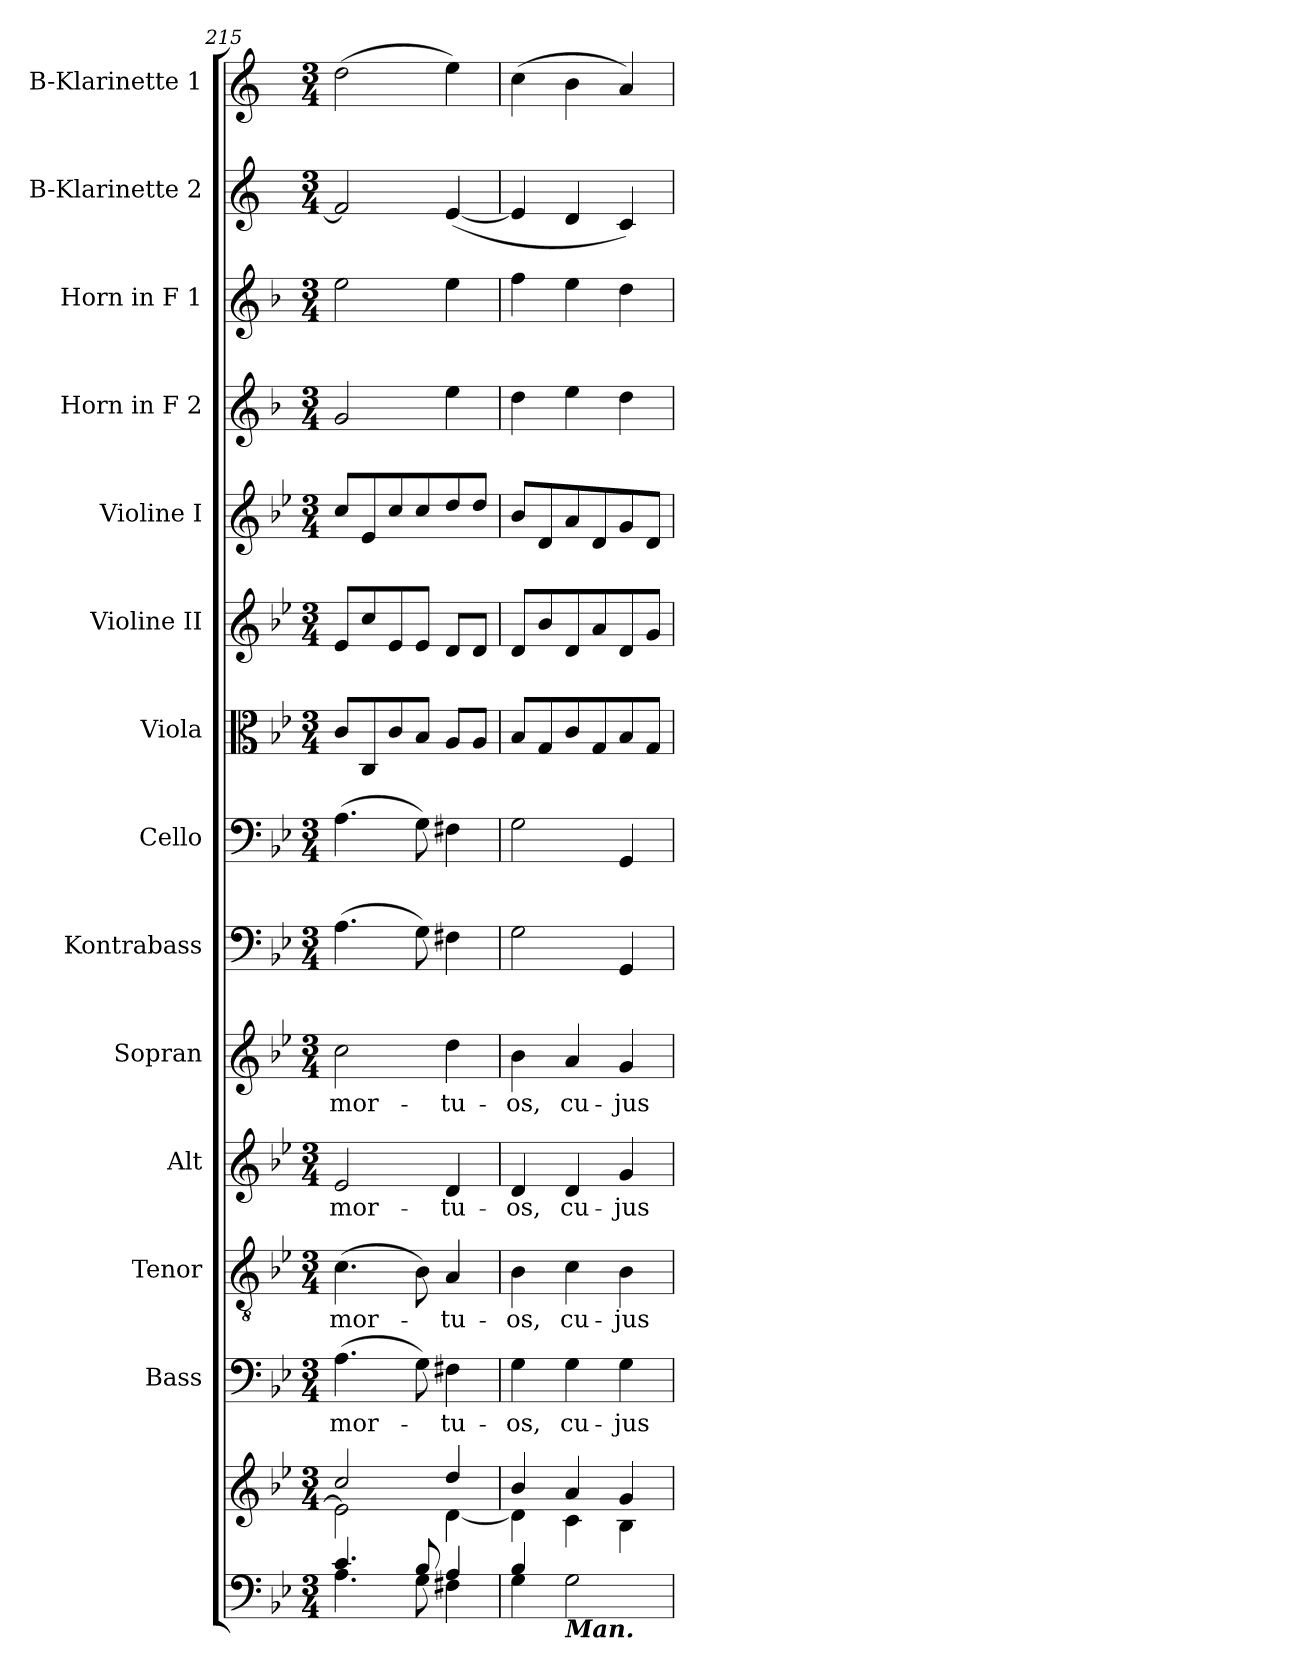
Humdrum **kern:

**kern	**kern	**kern	**text	**kern	**text	**kern	**text	**kern	**text	**kern	**kern	**kern	**kern	**kern	**kern	**kern	**kern	**kern
*part14	*part14	*part13	*part13	*part12	*part12	*part11	*part11	*part10	*part10	*part9	*part8	*part7	*part6	*part5	*part4	*part3	*part2	*part1
*staff15	*staff14	*staff13	*staff13	*staff12	*staff12	*staff11	*staff11	*staff10	*staff10	*staff9	*staff8	*staff7	*staff6	*staff5	*staff4	*staff3	*staff2	*staff1
*	*	*I"Bass	*	*I"Tenor	*	*I"Alt	*	*I"Sopran	*	*I"Kontrabass	*I"Cello	*I"Viola	*I"Violine II	*I"Violine I	*I"Horn in F 2	*I"Horn in F 1	*I"B-Klarinette 2	*I"B-Klarinette 1
*	*	*I'B.	*	*I'T.	*	*I'A.	*	*I'S.	*	*I'Kb.	*	*I'Vla.	*I'Vl. II	*I'Vl. I	*	*	*I'B Kl. 2	*I'B Kl. 1
*clefF4	*clefG2	*clefF4	*	*clefGv2	*	*clefG2	*	*clefG2	*	*clefF4	*clefF4	*clefC3	*clefG2	*clefG2	*clefG2	*clefG2	*clefG2	*clefG2
*	*	*	*	*	*	*	*	*	*	*ITrd7c12	*	*	*	*	*ITrd4c7	*ITrd4c7	*ITrd1c2	*ITrd1c2
*k[b-e-]	*k[b-e-]	*k[b-e-]	*	*k[b-e-]	*	*k[b-e-]	*	*k[b-e-]	*	*k[b-e-]	*k[b-e-]	*k[b-e-]	*k[b-e-]	*k[b-e-]	*k[b-e-]	*k[b-e-]	*k[b-e-]	*k[b-e-]
*B-:	*B-:	*B-:	*	*B-:	*	*B-:	*	*B-:	*	*B-:	*B-:	*B-:	*B-:	*B-:	*B-:	*B-:	*B-:	*B-:
*M3/4	*M3/4	*M3/4	*	*M3/4	*	*M3/4	*	*M3/4	*	*M3/4	*M3/4	*M3/4	*M3/4	*M3/4	*M3/4	*M3/4	*M3/4	*M3/4
=215	=215	=215	=215	=215	=215	=215	=215	=215	=215	=215	=215	=215	=215	=215	=215	=215	=215	=215
*^	*^	*	*	*	*	*	*	*	*	*	*	*	*	*	*	*	*	*
!	!	!	!	!	!LO:LY:b	!	!LO:LY:b	!	!LO:LY:b	!	!LO:LY:b	!	!	!	!	!	!	!	!	!
4.c/	4.A\	2cc/	2e-\]	(>4.A\	mor-	(>4.c\	mor-	2e-/	mor-	2cc\	mor-	(>4.AA\	(>4.A\	8c/L	8e-/L	8cc/L	2c/	2a\	2e-/]	(>2cc\
.	.	.	.	.	.	.	.	.	.	.	.	.	.	8C/	8cc/	8e-/	.	.	.	.
.	.	.	.	.	.	.	.	.	.	.	.	.	.	8c/	8e-/	8cc/	.	.	.	.
8B-/	8G\	.	.	8G\)	.	8B-\)	.	.	.	.	.	8GG\)	8G\)	8B-/J	8e-/J	8cc/	.	.	.	.
!	!	!	!	!	!LO:LY:b	!	!LO:LY:b	!	!LO:LY:b	!	!LO:LY:b	!	!	!	!	!	!	!	!	!
4A/	4F#X\	4dd/	[<4d\	4F#X\	-tu-	4A/	-tu-	4d/	-tu-	4dd\	-tu-	4FF#X\	4F#X\	8A/L	8d/L	8dd/	4a\	4a\	(<[4d/	4dd\)
.	.	.	.	.	.	.	.	.	.	.	.	.	.	8A/J	8d/J	8dd/J	.	.	.	.
=216	=216	=216	=216	=216	=216	=216	=216	=216	=216	=216	=216	=216	=216	=216	=216	=216	=216	=216	=216	=216
!	!	!	!	!	!LO:LY:b	!	!LO:LY:b	!	!LO:LY:b	!	!LO:LY:b	!	!	!	!	!	!	!	!	!
4B-/	4G\	4b-/	4d\]	4G\	-os,	4B-\	-os,	4d/	-os,	4b-\	-os,	2GG\	2G\	8B-/L	8d/L	8b-/L	4g\	4b-\	4d/]	(>4b-\
.	.	.	.	.	.	.	.	.	.	.	.	.	.	8G/	8b-/	8d/	.	.	.	.
!LO:TX:b:Bi:t=Man.	!	!	!	!	!	!	!	!	!	!	!	!	!	!	!	!	!	!	!	!
!	!	!	!	!	!LO:LY:b	!	!LO:LY:b	!	!LO:LY:b	!	!LO:LY:b	!	!	!	!	!	!	!	!	!
2G\	2ryy	4a/	4c\	4G\	cu-	4c\	cu-	4d/	cu-	4a/	cu-	.	.	8c/	8d/	8a/	4a\	4a\	4c/	4a\
.	.	.	.	.	.	.	.	.	.	.	.	.	.	8G/	8a/	8d/	.	.	.	.
!	!	!	!	!	!LO:LY:b	!	!LO:LY:b	!	!LO:LY:b	!	!LO:LY:b	!	!	!	!	!	!	!	!	!
.	.	4g/	4B-\	4G\	-jus	4B-\	-jus	4g/	-jus	4g/	-jus	4GGG/	4GG/	8B-/	8d/	8g/	4g\	4g\	4B-/)	4g/)
.	.	.	.	.	.	.	.	.	.	.	.	.	.	8G/J	8g/J	8d/J	.	.	.	.
*v	*v	*	*	*	*	*	*	*	*	*	*	*	*	*	*	*	*	*	*	*
*	*v	*v	*	*	*	*	*	*	*	*	*	*	*	*	*	*	*	*	*
=	=	=	=	=	=	=	=	=	=	=	=	=	=	=	=	=	=	=
*-	*-	*-	*-	*-	*-	*-	*-	*-	*-	*-	*-	*-	*-	*-	*-	*-	*-	*-
